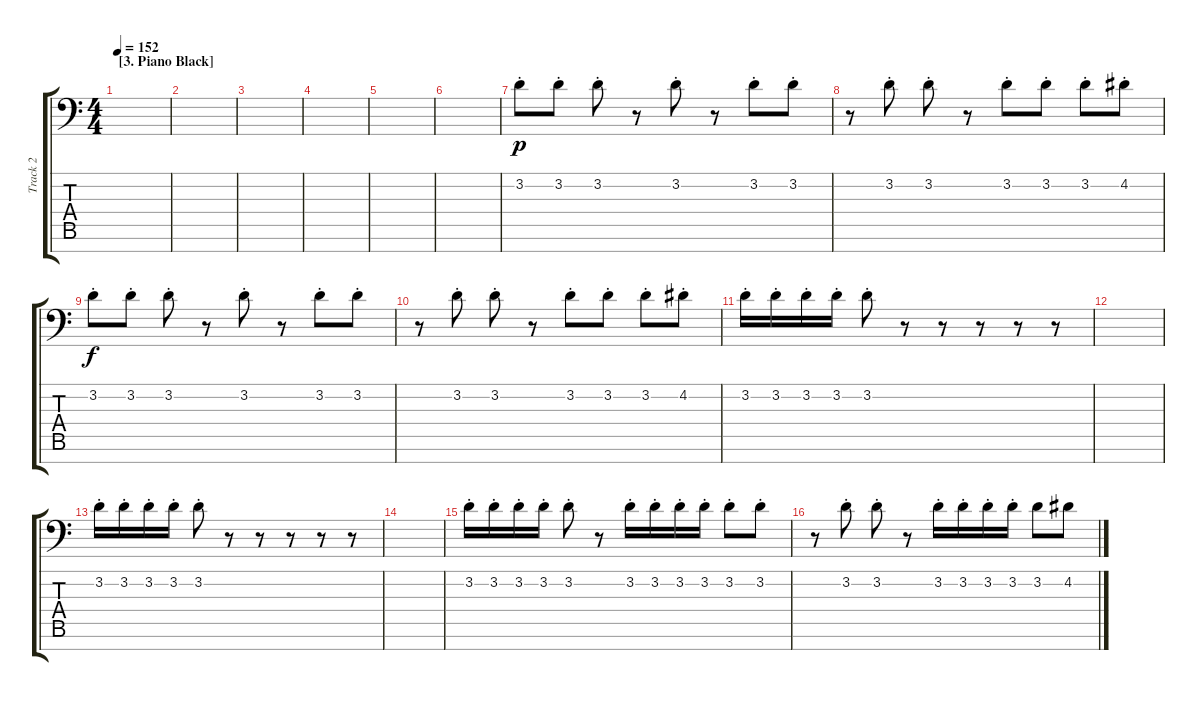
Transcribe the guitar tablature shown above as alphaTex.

\track ("Track 2" "Track 2") {instrument stringensemble1}
\staff {score tabs}
\tuning (E4 B3 G3 D3 A2 E2 A1) {hide}
\ts (4 4)
\section ("" "[3. Piano Black]")
\tempo 152
\clef f4
\ks c
|
|
|
|
|
|
3.2{st}.8{dy p} 3.2{st}.8 3.2{st}.8 r.8 3.2{st}.8 r.8 3.2{st}.8 3.2{st}.8 |
r.8 3.2{st}.8 3.2{st}.8 r.8 3.2{st}.8 3.2{st}.8 3.2{st}.8 4.2{st}.8 |
3.2{st}.8{dy f} 3.2{st}.8 3.2{st}.8 r.8 3.2{st}.8 r.8 3.2{st}.8 3.2{st}.8 |
r.8 3.2{st}.8 3.2{st}.8 r.8 3.2{st}.8 3.2{st}.8 3.2{st}.8 4.2{st}.8 |
3.2{st}.16 3.2{st}.16 3.2{st}.16 3.2{st}.16 3.2{st}.8 r.8 r.8 r.8 r.8 r.8 |
|
3.2{st}.16 3.2{st}.16 3.2{st}.16 3.2{st}.16 3.2{st}.8 r.8 r.8 r.8 r.8 r.8 |
|
3.2{st}.16 3.2{st}.16 3.2{st}.16 3.2{st}.16 3.2{st}.8 r.8 3.2{st}.16 3.2{st}.16 3.2{st}.16 3.2{st}.16 3.2{st}.8 3.2{st}.8 |
r.8 3.2{st}.8 3.2{st}.8 r.8 3.2{st}.16 3.2{st}.16 3.2{st}.16 3.2{st}.16 3.2.8 4.2.8
